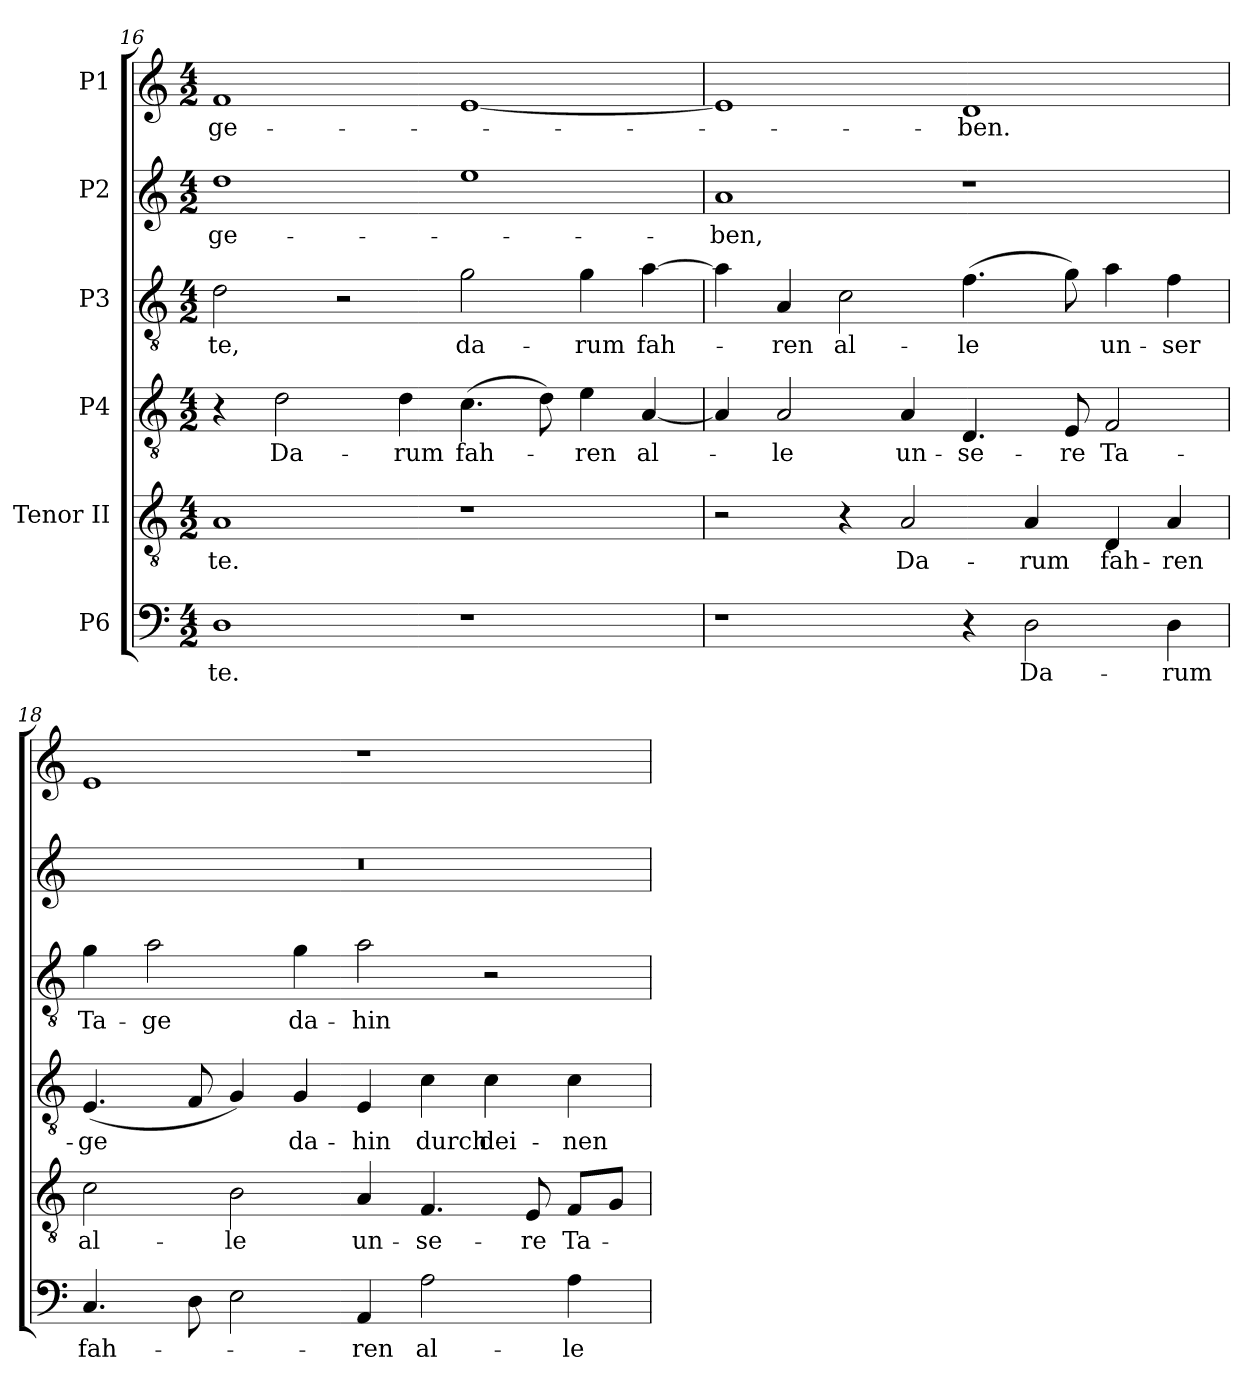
**kern	**text	**kern	**text	**kern	**text	**kern	**text	**kern	**text	**kern	**text
*part6	*part6	*part5	*part5	*part4	*part4	*part3	*part3	*part2	*part2	*part1	*part1
*staff6	*staff6	*staff5	*staff5	*staff4	*staff4	*staff3	*staff3	*staff2	*staff2	*staff1	*staff1
*I"P6	*	*I"Tenor II	*	*I"P4	*	*I"P3	*	*I"P2	*	*I"P1	*
*clefF4	*	*clefGv2	*	*clefGv2	*	*clefGv2	*	*clefG2	*	*clefG2	*
*	*	*ITrd7c12	*	*ITrd7c12	*	*ITrd7c12	*	*	*	*	*
*k[]	*	*k[]	*	*k[]	*	*k[]	*	*k[]	*	*k[]	*
*C:	*	*C:	*	*C:	*	*C:	*	*C:	*	*C:	*
*M4/2	*	*M4/2	*	*M4/2	*	*M4/2	*	*M4/2	*	*M4/2	*
=16	=16	=16	=16	=16	=16	=16	=16	=16	=16	=16	=16
!	!LO:LY:b:color=#000000	!	!	!	!	!	!	!	!	!	!
!	!	!	!LO:LY:b:color=#000000	!	!	!	!	!	!	!	!
!	!	!	!	!	!	!	!LO:LY:b:color=#000000	!	!	!	!
!	!	!	!	!	!	!	!	!	!LO:LY:b:color=#000000	!	!
!	!	!	!	!	!	!	!	!	!	!	!LO:LY:b:color=#000000
1Di	-te.	1AAi	-te.	4r	.	2Di\	-te,	1ddi	-ge-	1fi	-ge-
!	!	!	!	!	!LO:LY:b:color=#000000	!	!	!	!	!	!
.	.	.	.	2Di\	Da-	.	.	.	.	.	.
.	.	.	.	.	.	2r	.	.	.	.	.
!	!	!	!	!	!LO:LY:b:color=#000000	!	!	!	!	!	!
.	.	.	.	4Di\	-rum	.	.	.	.	.	.
!	!	!	!	!	!LO:LY:b:color=#000000	!	!	!	!	!	!
!	!	!	!	!	!	!	!LO:LY:b:color=#000000	!	!	!	!
1r	.	1r	.	(4.Ci\	fah-	2Gi\	da-	1eei	.	[1ei	.
.	.	.	.	8Di\)	.	.	.	.	.	.	.
!	!	!	!	!	!LO:LY:b:color=#000000	!	!	!	!	!	!
!	!	!	!	!	!	!	!LO:LY:b:color=#000000	!	!	!	!
.	.	.	.	4Ei\	-ren	4Gi\	-rum	.	.	.	.
!	!	!	!	!	!LO:LY:b:color=#000000	!	!	!	!	!	!
!	!	!	!	!	!	!	!LO:LY:b:color=#000000	!	!	!	!
.	.	.	.	[4AAi/	al-	[4Ai\	fah-	.	.	.	.
!!LO:LB:g=z
=17	=17	=17	=17	=17	=17	=17	=17	=17	=17	=17	=17
!	!	!	!	!	!	!	!	!	!LO:LY:b:color=#000000	!	!
1r	.	2r	.	4AAi/]	.	4Ai\]	.	1ai	-ben,	1ei]	.
!	!	!	!	!	!LO:LY:b:color=#000000	!	!	!	!	!	!
!	!	!	!	!	!	!	!LO:LY:b:color=#000000	!	!	!	!
.	.	.	.	2AAi/	-le	4AAi/	-ren	.	.	.	.
!	!	!	!	!	!	!	!LO:LY:b:color=#000000	!	!	!	!
.	.	4r	.	.	.	2Ci\	al-	.	.	.	.
!	!	!	!LO:LY:b:color=#000000	!	!	!	!	!	!	!	!
!	!	!	!	!	!LO:LY:b:color=#000000	!	!	!	!	!	!
.	.	2AAi/	Da-	4AAi/	un-	.	.	.	.	.	.
!	!	!	!	!	!LO:LY:b:color=#000000	!	!	!	!	!	!
!	!	!	!	!	!	!	!LO:LY:b:color=#000000	!	!	!	!
!	!	!	!	!	!	!	!	!	!	!	!LO:LY:b:color=#000000
4r	.	.	.	4.DDi/	-se-	(4.Fi\	-le	1r	.	1di	-ben.
!	!LO:LY:b:color=#000000	!	!	!	!	!	!	!	!	!	!
!	!	!	!LO:LY:b:color=#000000	!	!	!	!	!	!	!	!
2Di\	Da-	4AAi/	-rum	.	.	.	.	.	.	.	.
!	!	!	!	!	!LO:LY:b:color=#000000	!	!	!	!	!	!
.	.	.	.	8EEi/	-re	8Gi\)	.	.	.	.	.
!	!	!	!LO:LY:b:color=#000000	!	!	!	!	!	!	!	!
!	!	!	!	!	!LO:LY:b:color=#000000	!	!	!	!	!	!
!	!	!	!	!	!	!	!LO:LY:b:color=#000000	!	!	!	!
.	.	4DDi/	fah-	2FFi/	Ta-	4Ai\	un-	.	.	.	.
!	!LO:LY:b:color=#000000	!	!	!	!	!	!	!	!	!	!
!	!	!	!LO:LY:b:color=#000000	!	!	!	!	!	!	!	!
!	!	!	!	!	!	!	!LO:LY:b:color=#000000	!	!	!	!
4Di\	-rum	4AAi/	-ren	.	.	4Fi\	-ser	.	.	.	.
=18	=18	=18	=18	=18	=18	=18	=18	=18	=18	=18	=18
!	!LO:LY:b:color=#000000	!	!	!	!	!	!	!	!	!	!
!	!	!	!LO:LY:b:color=#000000	!	!	!	!	!	!	!	!
!	!	!	!	!	!LO:LY:b:color=#000000	!	!	!	!	!	!
!	!	!	!	!	!	!	!LO:LY:b:color=#000000	!LO:N:vis=1	!	!	!
4.Ci/	fah-	2Ci\	al-	(4.EEi/	-ge	4Gi\	Ta-	0r	.	1ei	.
!	!	!	!	!	!	!	!LO:LY:b:color=#000000	!	!	!	!
.	.	.	.	.	.	2Ai\	-ge	.	.	.	.
8Di\	.	.	.	8FFi/	.	.	.	.	.	.	.
!	!	!	!LO:LY:b:color=#000000	!	!	!	!	!	!	!	!
2Ei\	.	2BBi\	-le	4GGi/)	.	.	.	.	.	.	.
!	!	!	!	!	!LO:LY:b:color=#000000	!	!	!	!	!	!
!	!	!	!	!	!	!	!LO:LY:b:color=#000000	!	!	!	!
.	.	.	.	4GGi/	da-	4Gi\	da-	.	.	.	.
!	!LO:LY:b:color=#000000	!	!	!	!	!	!	!	!	!	!
!	!	!	!LO:LY:b:color=#000000	!	!	!	!	!	!	!	!
!	!	!	!	!	!LO:LY:b:color=#000000	!	!	!	!	!	!
!	!	!	!	!	!	!	!LO:LY:b:color=#000000	!	!	!	!
4AAi/	-ren	4AAi/	un-	4EEi/	-hin	2Ai\	-hin	.	.	1r	.
!	!LO:LY:b:color=#000000	!	!	!	!	!	!	!	!	!	!
!	!	!	!LO:LY:b:color=#000000	!	!	!	!	!	!	!	!
!	!	!	!	!	!LO:LY:b:color=#000000	!	!	!	!	!	!
2Ai\	al-	4.FFi/	-se-	4Ci\	durch	.	.	.	.	.	.
!	!	!	!	!	!LO:LY:b:color=#000000	!	!	!	!	!	!
.	.	.	.	4Ci\	dei-	2r	.	.	.	.	.
!	!	!	!LO:LY:b:color=#000000	!	!	!	!	!	!	!	!
.	.	8EEi/	-re	.	.	.	.	.	.	.	.
!	!LO:LY:b:color=#000000	!	!	!	!	!	!	!	!	!	!
!	!	!	!LO:LY:b:color=#000000	!	!	!	!	!	!	!	!
!	!	!	!	!	!LO:LY:b:color=#000000	!	!	!	!	!	!
4Ai\	-le	8FFi/L	Ta-	4Ci\	-nen	.	.	.	.	.	.
.	.	8GGi/J	.	.	.	.	.	.	.	.	.
=	=	=	=	=	=	=	=	=	=	=	=
*-	*-	*-	*-	*-	*-	*-	*-	*-	*-	*-	*-
